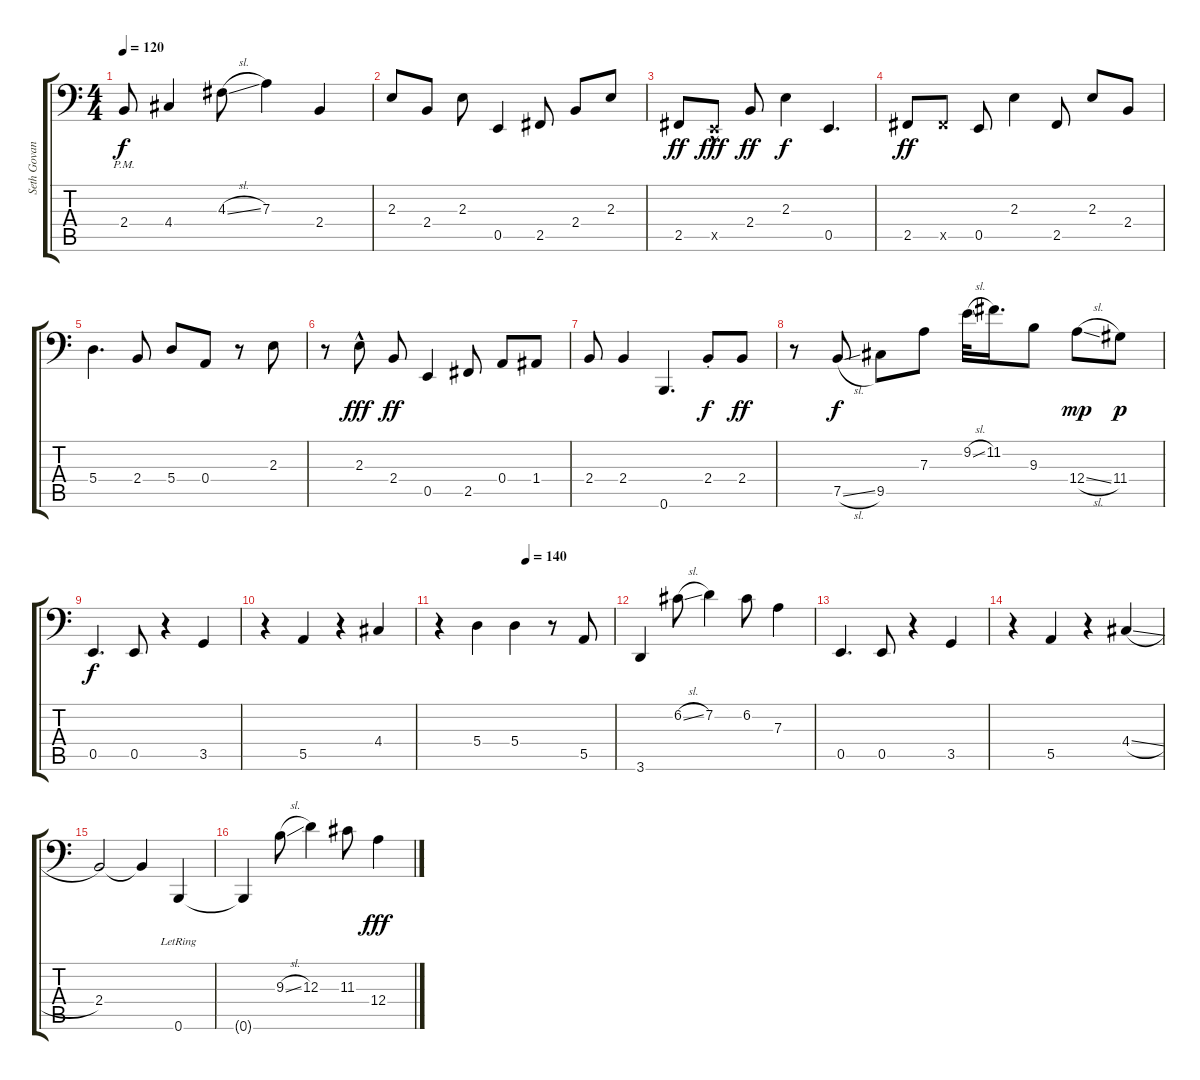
\track ("Seth Govan" "Seth Govan") {instrument electricbassfinger}
\staff {score tabs}
\tuning (C3 G2 D2 A1 E1 B0) {hide}
\ts (4 4)
\tempo 120
\clef f4
\ks c
2.4{pm}.8{dy f} 4.4.4 4.3{sl}.8 7.3.4 2.4.4 |
2.3.8 2.4.8 2.3.8 0.5.4 2.5.8 2.4.8 2.3.8 |
2.5.8{dy ff} 0.5{hac x}.8{dy fff} 2.4.8{dy ff} 2.3.4{dy f} 0.5.4{d} |
2.5.8{dy ff} 2.5{x}.8 0.5.8 2.3.4 2.5.8 2.3.8 2.4.8 |
5.4.4{d} 2.4.8 5.4.8 0.4.8 r.8 2.3.8 |
r.8 2.3{hac}.8{dy fff} 2.4.8{dy ff} 0.5.4 2.5.8 0.4.8 1.4.8 |
2.4.8 2.4.4 0.6.4{d} 2.4{st}.8{dy f} 2.4.8{dy ff} |
r.8 7.5{sl}.8{dy f} 9.5.8 7.3.8 9.2{sl}.32 11.2.16{d} 9.3.8 12.4{sl}.8{dy mp} 11.4.8{dy p} |
0.5.4{d dy f} 0.5.8 r.4 3.5.4 |
r.4 5.5.4 r.4 4.4.4 |
\tempo (140 0.5)
r.4 5.4.4 5.4.4 r.8 5.5.8 |
3.6.4 6.2{sl}.8 7.2.4 6.2.8 7.3.4 |
0.5.4{d} 0.5.8 r.4 3.5.4 |
r.4 5.5.4 r.4 4.4{sl}.4 |
2.4.2 2.4{t}.4 0.6{lr}.4 |
0.6{t}.4 9.3{sl}.8 12.3.4 11.3.8 12.4.4{dy fff}
